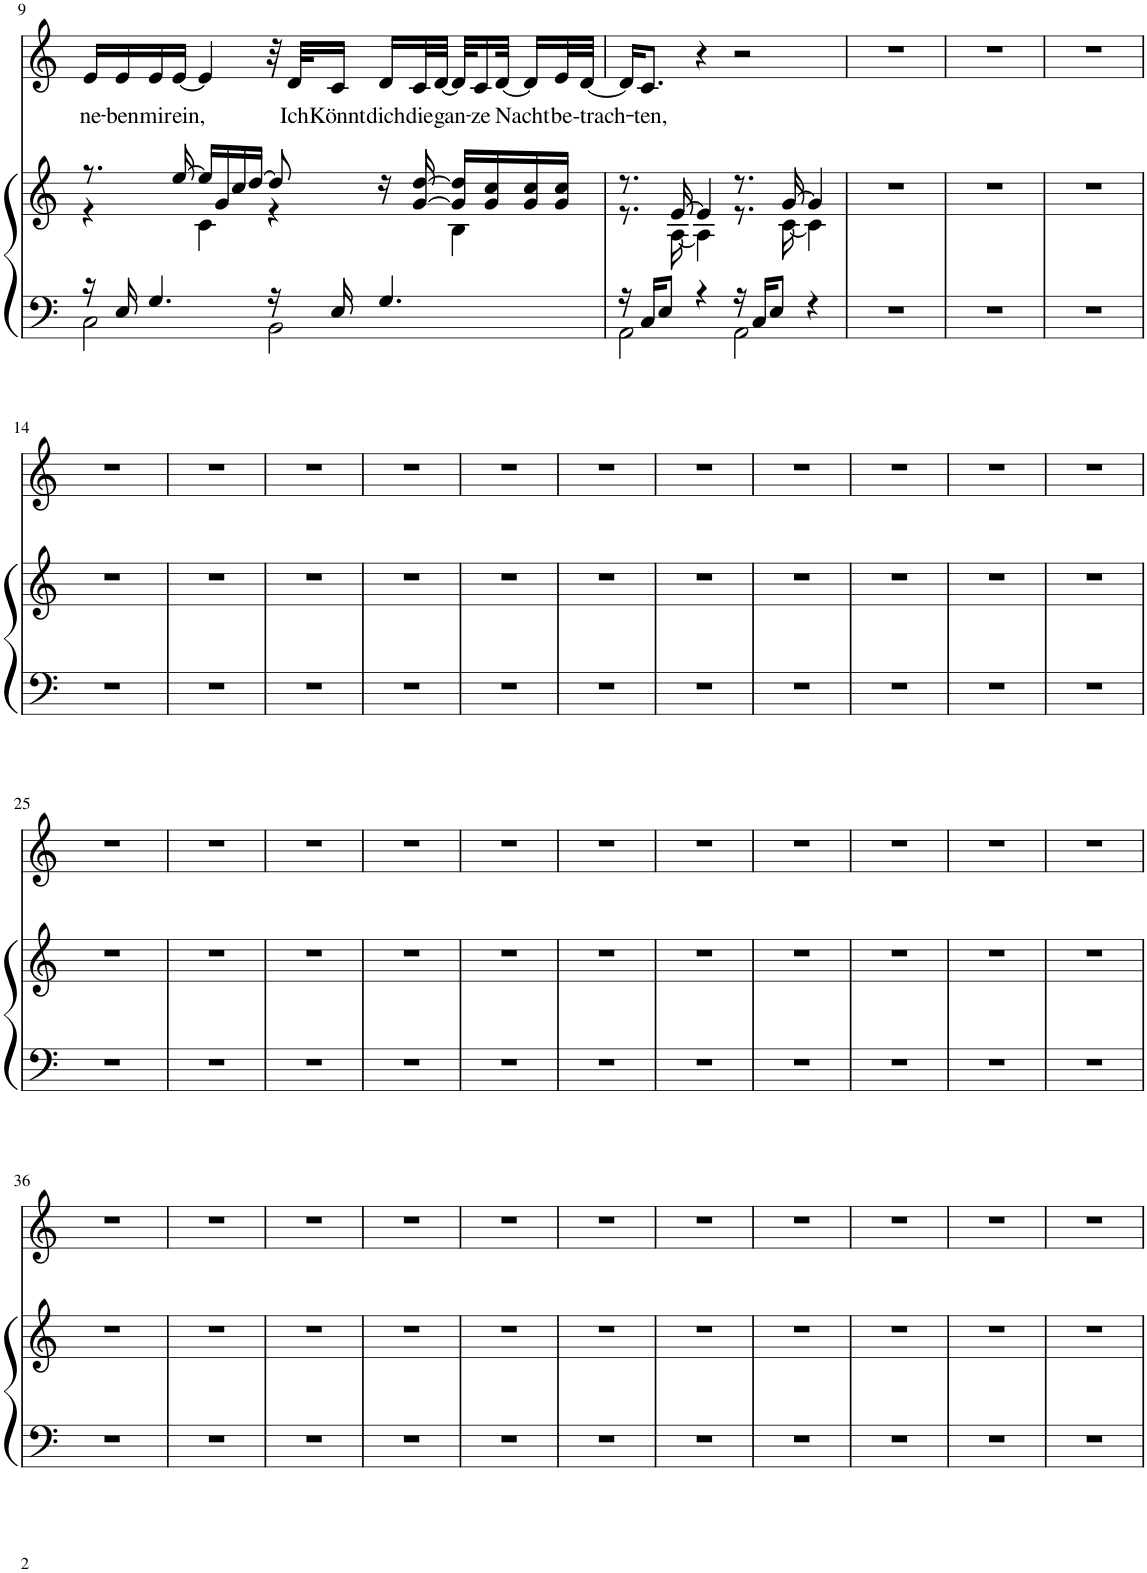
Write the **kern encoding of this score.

**kern	**kern	**kern	**text
*part1	*part1	*part1	*part1
*staff3	*staff2	*staff1	*staff1
*I"Piano	*	*	*
*I'Pno.	*	*	*
!!LO:PB:g=z
*clefF4	*clefG2	*clefG2	*
*k[]	*k[]	*k[]	*
*M4/4	*M4/4	*M4/4	*
=9	=9	=9	=9
*^	*^	*	*
!	!	!	!	!	!LO:LY:b
2C\	16r	8.r	4r	16e/LL	ne-
!	!	!	!	!	!LO:LY:b
.	16E/	.	.	16e/	-ben
!	!	!	!	!	!LO:LY:b
.	4.G/	.	.	16e/	mir
!	!	!	!	!	!LO:LY:b
.	.	[16ee/	.	[16e/JJ	ein,
.	.	16ee/LL]	4c\	4e/]	.
.	.	16g/	.	.	.
.	.	16cc/	.	.	.
.	.	[16dd/JJ	.	.	.
2BB\	16r	8dd/]	4r	32r	.
!	!	!	!	!	!LO:LY:b
.	.	.	.	32d/KLL	Ich
!	!	!	!	!	!LO:LY:b
.	16E/	.	.	16c/JJ	Könnt
!	!	!	!	!	!LO:LY:b
.	4.G/	16r	.	16d/LL	dich
!	!	!	!	!	!LO:LY:b
.	.	[16g/ [16dd/	.	32c/L	die
!	!	!	!	!	!LO:LY:b
.	.	.	.	[32d/JJJ	gan-
.	.	16g/] 16dd/]LL	4B\	32d/KLL]	.
!	!	!	!	!	!LO:LY:b
.	.	.	.	16c/	-ze
.	.	16g/ 16cc/	.	.	.
!	!	!	!	!	!LO:LY:b
.	.	.	.	[32d/JJk	Nacht
.	.	16g/ 16cc/	.	16d/LL]	.
!	!	!	!	!	!LO:LY:b
.	.	16g/ 16cc/JJ	.	32e/L	be-
!	!	!	!	!	!LO:LY:b
.	.	.	.	[32d/JJJ	trach-
=10	=10	=10	=10	=10	=10
2AA\	16r	8.r	8.r	16d/KL]	.
!	!	!	!	!	!LO:LY:b
.	16C/KL	.	.	8.c/J	-ten,
.	8E/J	.	.	.	.
.	.	[16e/	[16A\	.	.
.	4r	4e/]	4A\]	4r	.
2AA\	16r	8.r	8.r	2r	.
.	16C/KL	.	.	.	.
.	8E/J	.	.	.	.
.	.	[16g/	[16c\	.	.
.	4r	4g/]	4c\]	.	.
*v	*v	*	*	*	*
*	*v	*v	*	*
=11	=11	=11	=11
1r	1r	1r	.
=12	=12	=12	=12
1r	1r	1r	.
=13	=13	=13	=13
1r	1r	1r	.
!!LO:LB:g=z
=14	=14	=14	=14
1r	1r	1r	.
=15	=15	=15	=15
1r	1r	1r	.
=16	=16	=16	=16
1r	1r	1r	.
=17	=17	=17	=17
1r	1r	1r	.
=18	=18	=18	=18
1r	1r	1r	.
=19	=19	=19	=19
1r	1r	1r	.
=20	=20	=20	=20
1r	1r	1r	.
=21	=21	=21	=21
1r	1r	1r	.
=22	=22	=22	=22
1r	1r	1r	.
=23	=23	=23	=23
1r	1r	1r	.
=24	=24	=24	=24
1r	1r	1r	.
!!LO:LB:g=z
=25	=25	=25	=25
1r	1r	1r	.
=26	=26	=26	=26
1r	1r	1r	.
=27	=27	=27	=27
1r	1r	1r	.
=28	=28	=28	=28
1r	1r	1r	.
=29	=29	=29	=29
1r	1r	1r	.
=30	=30	=30	=30
1r	1r	1r	.
=31	=31	=31	=31
1r	1r	1r	.
=32	=32	=32	=32
1r	1r	1r	.
=33	=33	=33	=33
1r	1r	1r	.
=34	=34	=34	=34
1r	1r	1r	.
=35	=35	=35	=35
1r	1r	1r	.
!!LO:LB:g=z
=36	=36	=36	=36
1r	1r	1r	.
=37	=37	=37	=37
1r	1r	1r	.
=38	=38	=38	=38
1r	1r	1r	.
=39	=39	=39	=39
1r	1r	1r	.
=40	=40	=40	=40
1r	1r	1r	.
=41	=41	=41	=41
1r	1r	1r	.
=42	=42	=42	=42
1r	1r	1r	.
=43	=43	=43	=43
1r	1r	1r	.
=44	=44	=44	=44
1r	1r	1r	.
=45	=45	=45	=45
1r	1r	1r	.
=46	=46	=46	=46
1r	1r	1r	.
=	=	=	=
*-	*-	*-	*-
